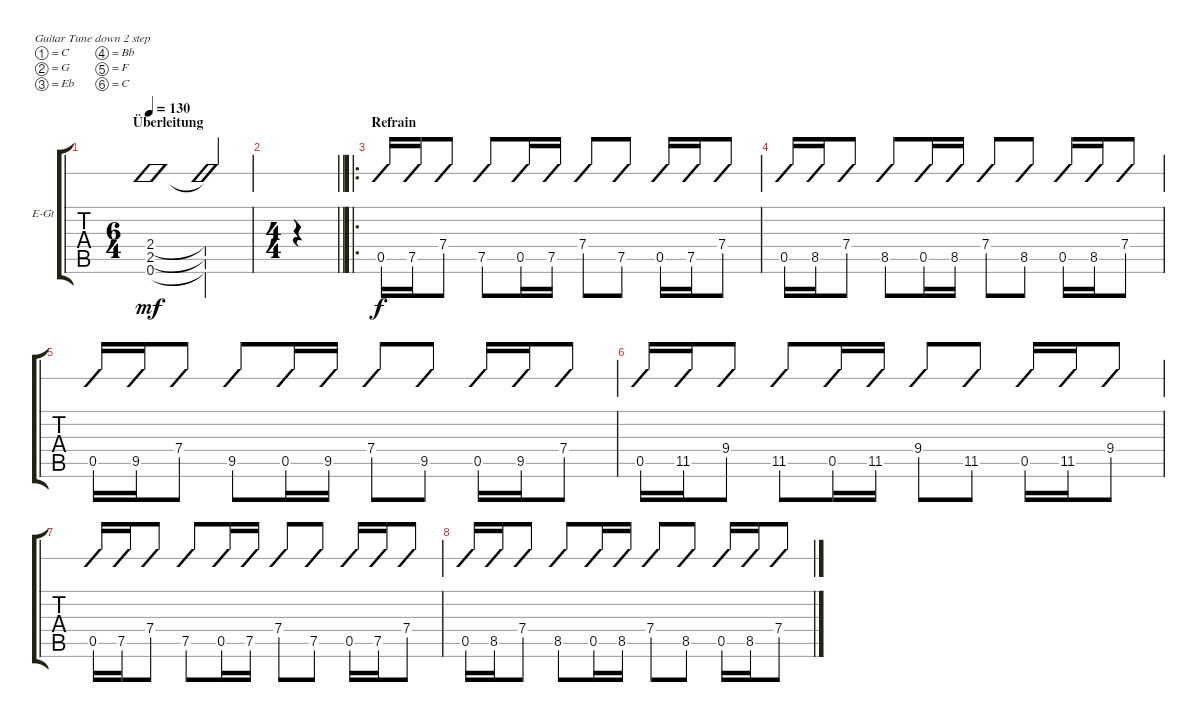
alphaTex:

\bracketExtendMode groupsimilarinstruments
\firstSystemTrackNameOrientation horizontal
\otherSystemsTrackNameOrientation horizontal
\track ("Rhy2" "E-Gt") {instrument distortionguitar}
\staff {tabs slash}
\tuning (C4 G3 Eb3 Bb2 F2 C2)
\ts (6 4)
\section ("" "Überleitung")
\tempo 130
\clef g2
\ks aminor
(0.6 2.5 2.4).1{dy mf} (0.6{t} 2.5{t} 2.4{t}).2 |
\ts (4 4)
\barLineRight lightlight
|
\ro
\section ("" "Refrain")
0.5.16{dy f} 7.5.16 7.4.8 7.5.8 0.5.16 7.5.16 7.4.8 7.5.8 0.5.16 7.5.16 7.4.8 |
0.5.16 8.5.16 7.4.8 8.5.8 0.5.16 8.5.16 7.4.8 8.5.8 0.5.16 8.5.16 7.4.8 |
0.5.16 9.5.16 7.4.8 9.5.8 0.5.16 9.5.16 7.4.8 9.5.8 0.5.16 9.5.16 7.4.8 |
0.5.16 11.5.16 9.4.8 11.5.8 0.5.16 11.5.16 9.4.8 11.5.8 0.5.16 11.5.16 9.4.8 |
0.5.16 7.5.16 7.4.8 7.5.8 0.5.16 7.5.16 7.4.8 7.5.8 0.5.16 7.5.16 7.4.8 |
0.5.16 8.5.16 7.4.8 8.5.8 0.5.16 8.5.16 7.4.8 8.5.8 0.5.16 8.5.16 7.4.8
